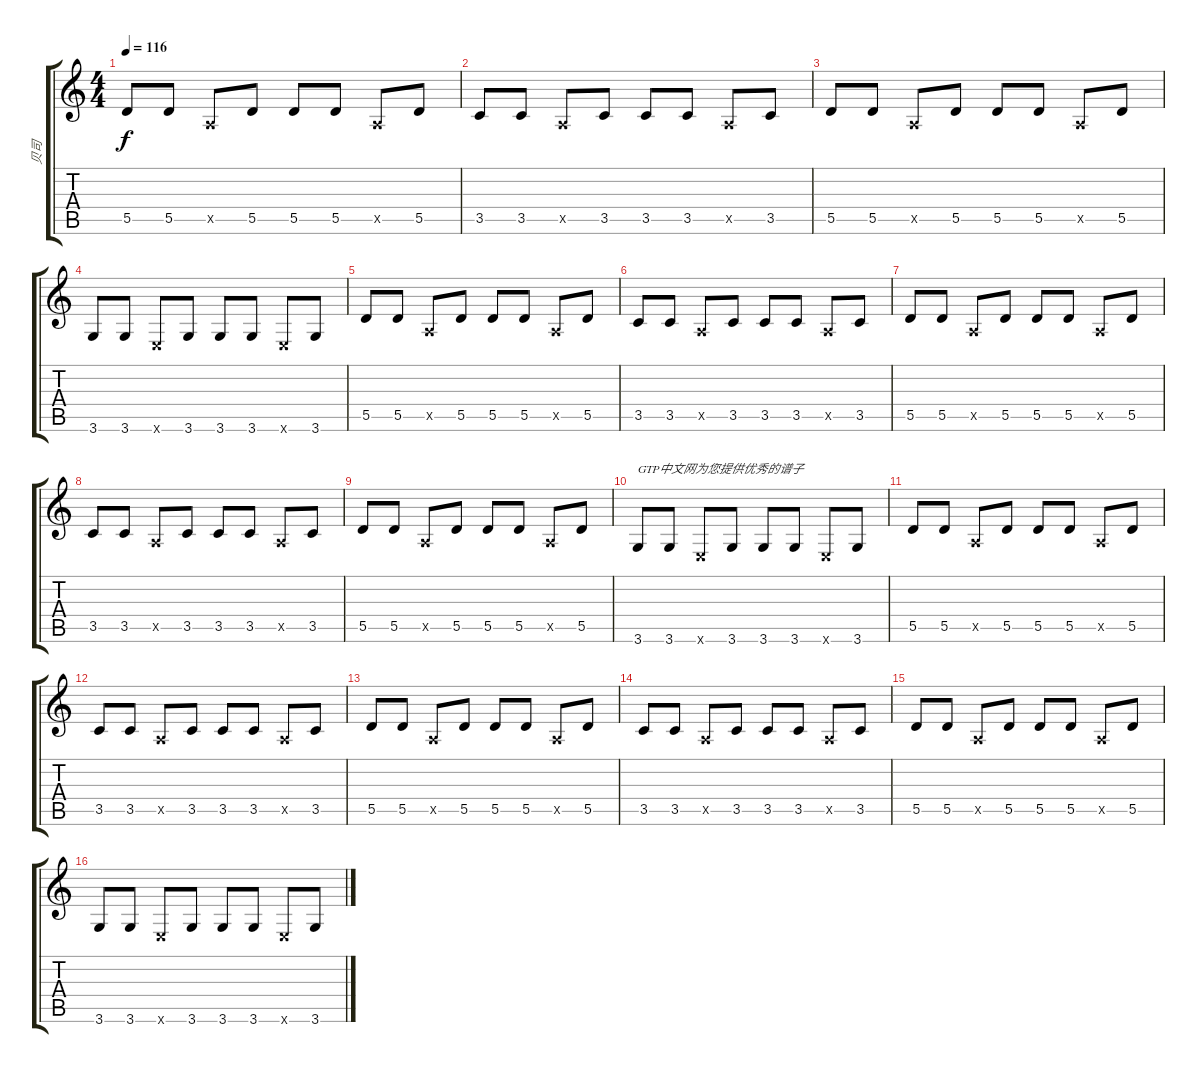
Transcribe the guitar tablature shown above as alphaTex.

\track ("贝司" "贝司") {instrument electricbassfinger}
\staff {score tabs}
\tuning (E4 B3 G3 D3 A2 E2) {hide}
\ts (4 4)
\tempo 116
\clef g2
\ks c
5.5.8{dy f} 5.5.8 0.5{x}.8 5.5.8 5.5.8 5.5.8 0.5{x}.8 5.5.8 |
3.5.8 3.5.8 0.5{x}.8 3.5.8 3.5.8 3.5.8 0.5{x}.8 3.5.8 |
5.5.8 5.5.8 0.5{x}.8 5.5.8 5.5.8 5.5.8 0.5{x}.8 5.5.8 |
3.6.8 3.6.8 0.6{x}.8 3.6.8 3.6.8 3.6.8 0.6{x}.8 3.6.8 |
5.5.8 5.5.8 0.5{x}.8 5.5.8 5.5.8 5.5.8 0.5{x}.8 5.5.8 |
3.5.8 3.5.8 0.5{x}.8 3.5.8 3.5.8 3.5.8 0.5{x}.8 3.5.8 |
5.5.8 5.5.8 0.5{x}.8 5.5.8 5.5.8 5.5.8 0.5{x}.8 5.5.8 |
3.5.8 3.5.8 0.5{x}.8 3.5.8 3.5.8 3.5.8 0.5{x}.8 3.5.8 |
5.5.8 5.5.8 0.5{x}.8 5.5.8 5.5.8 5.5.8 0.5{x}.8 5.5.8 |
3.6.8{txt "GTP中文网为您提供优秀的谱子"} 3.6.8 0.6{x}.8 3.6.8 3.6.8 3.6.8 0.6{x}.8 3.6.8 |
5.5.8 5.5.8 0.5{x}.8 5.5.8 5.5.8 5.5.8 0.5{x}.8 5.5.8 |
3.5.8 3.5.8 0.5{x}.8 3.5.8 3.5.8 3.5.8 0.5{x}.8 3.5.8 |
5.5.8 5.5.8 0.5{x}.8 5.5.8 5.5.8 5.5.8 0.5{x}.8 5.5.8 |
3.5.8 3.5.8 0.5{x}.8 3.5.8 3.5.8 3.5.8 0.5{x}.8 3.5.8 |
5.5.8 5.5.8 0.5{x}.8 5.5.8 5.5.8 5.5.8 0.5{x}.8 5.5.8 |
3.6.8 3.6.8 0.6{x}.8 3.6.8 3.6.8 3.6.8 0.6{x}.8 3.6.8
